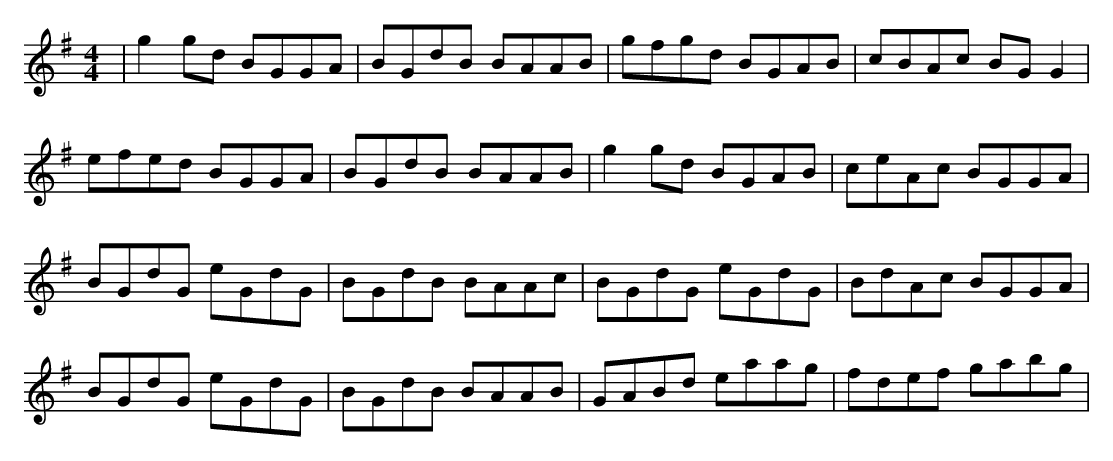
X:1
M:4/4
K:G
|g2 gd BGGA|BGdB BAAB|gfgd BGAB|cBAc BG G2|
efed BGGA|BGdB BAAB|g2 gd BGAB|ceAc BGGA|
BGdG eGdG|BGdB BAAc|BGdG eGdG|BdAc BGGA|
BGdG eGdG|BGdB BAAB|GABd eaag|fdef gabg|
